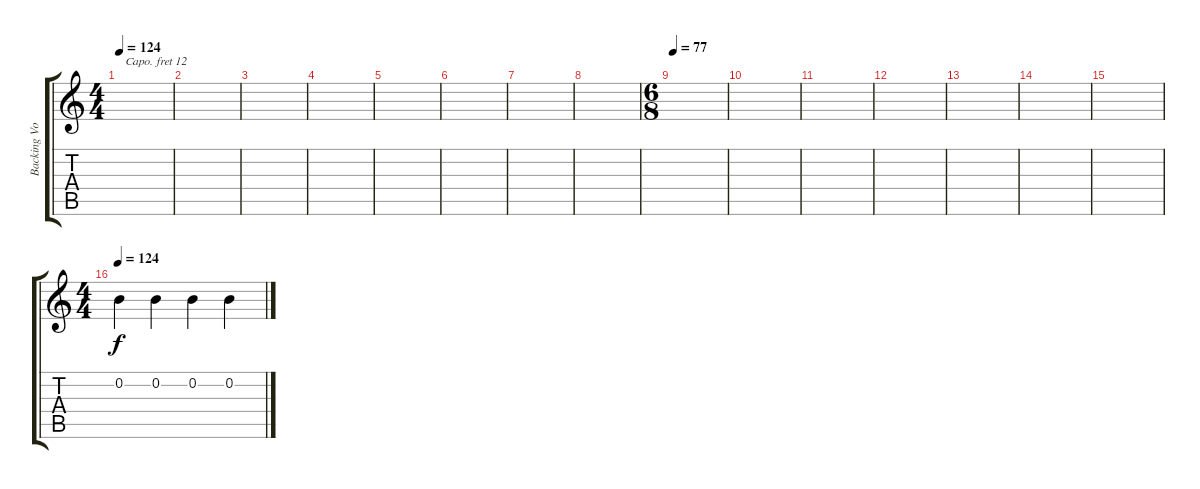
\track ("Backing Vocal 3 (Dut)" "Backing Vo") {instrument koto}
\staff {score tabs}
\capo 12
\tuning (E4 B3 G3 D3 A2 E2) {hide}
\ts (4 4)
\tempo 124
\clef g2
\ks c
|
|
|
|
|
|
|
|
\ts (6 8)
\tempo 77
|
|
|
|
|
|
|
\ts (4 4)
\tempo 124
0.2.4 0.2.4 0.2.4 0.2.4
